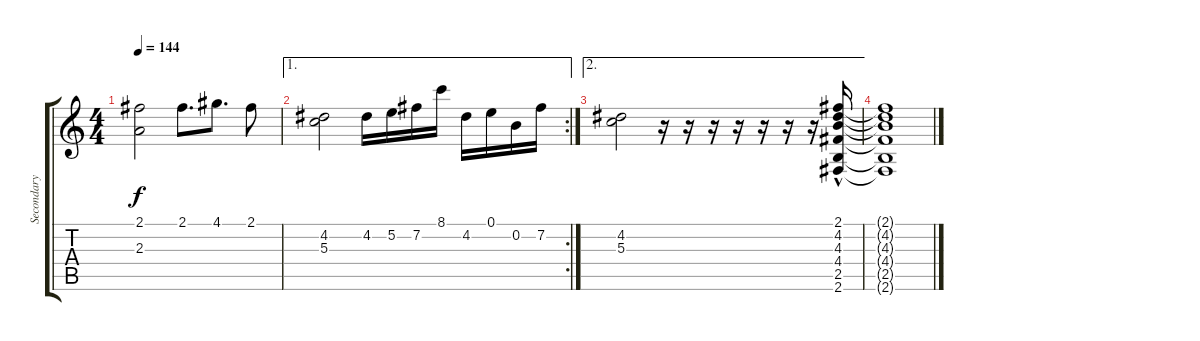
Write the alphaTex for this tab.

\track ("Secondary Guitar" "Secondary ") {instrument acousticguitarsteel}
\staff {score tabs}
\tuning (E4 B3 G3 D3 A2 E2) {hide}
\ts (4 4)
\tempo 144
\clef g2
\ks c
(2.1 2.3).2{dy f} 2.1.8{d} 4.1.8{d} 2.1.8 |
\ae 1
\rc 2
(4.2 5.3).2 4.2.16 5.2.16 7.2.16 8.1.16 4.2.16 0.1.16 0.2.16 7.2.16 |
\ae 2
(4.2 5.3).2 r.16 r.16 r.16 r.16 r.16 r.16 r.16 (2.1{hac} 4.2 4.3 4.4 2.5 2.6).16 |
(2.1{t} 4.2{t} 4.3{t} 4.4{t} 2.5{t} 2.6{t}).1
